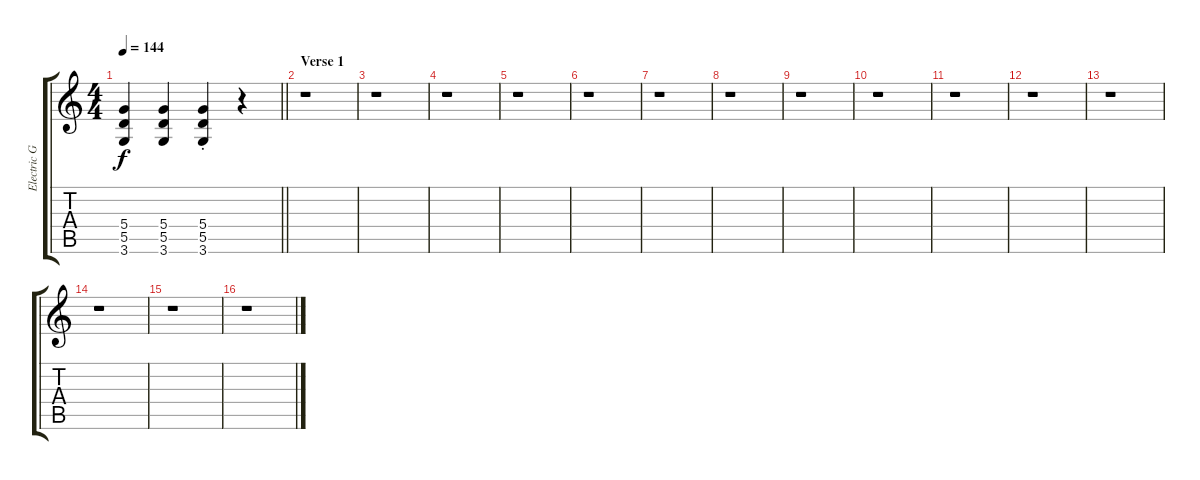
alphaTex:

\track ("Electric Guitar II" "Electric G") {instrument overdrivenguitar}
\staff {score tabs}
\tuning (E4 B3 G3 D3 A2 E2) {hide}
\ts (4 4)
\tempo 144
\clef g2
\barLineRight lightlight
\ks c
(5.4 5.5 3.6).4{dy f} (5.4 5.5 3.6).4 (5.4{st} 5.5{st} 3.6{st}).4 r.4 |
\section ("" "Verse 1")
r.1 |
r.1 |
r.1 |
r.1 |
r.1 |
r.1 |
r.1 |
r.1 |
r.1 |
r.1 |
r.1 |
r.1 |
r.1 |
r.1 |
r.1
